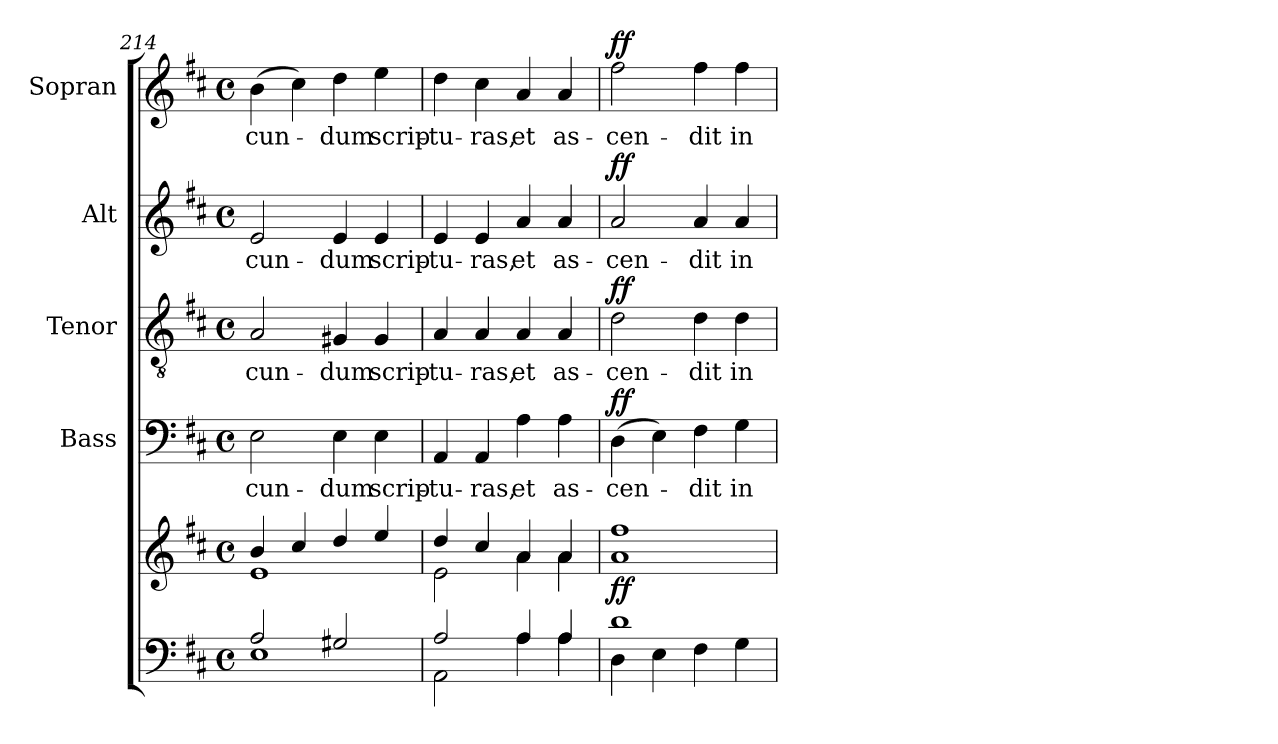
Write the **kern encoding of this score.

**kern	**kern	**dynam	**kern	**text	**dynam	**kern	**text	**dynam	**kern	**text	**dynam	**kern	**text	**dynam
*part5	*part5	*part5	*part4	*part4	*part4	*part3	*part3	*part3	*part2	*part2	*part2	*part1	*part1	*part1
*staff6	*staff5	*staff5/6	*staff4	*staff4	*staff4	*staff3	*staff3	*staff3	*staff2	*staff2	*staff2	*staff1	*staff1	*staff1
*	*	*	*I"Bass	*	*	*I"Tenor	*	*	*I"Alt	*	*	*I"Sopran	*	*
*	*	*	*I'B.	*	*	*I'T.	*	*	*I'A.	*	*	*I'S.	*	*
*clefF4	*clefG2	*	*clefF4	*	*	*clefGv2	*	*	*clefG2	*	*	*clefG2	*	*
*k[f#c#]	*k[f#c#]	*	*k[f#c#]	*	*	*k[f#c#]	*	*	*k[f#c#]	*	*	*k[f#c#]	*	*
*D:	*D:	*	*D:	*	*	*D:	*	*	*D:	*	*	*D:	*	*
*M4/4	*M4/4	*	*M4/4	*	*	*M4/4	*	*	*M4/4	*	*	*M4/4	*	*
*met(c)	*met(c)	*	*met(c)	*	*	*met(c)	*	*	*met(c)	*	*	*met(c)	*	*
=214	=214	=214	=214	=214	=214	=214	=214	=214	=214	=214	=214	=214	=214	=214
*^	*^	*	*	*	*	*	*	*	*	*	*	*	*	*
!	!	!	!	!	!	!LO:LY:b	!	!	!LO:LY:b	!	!	!LO:LY:b	!	!	!LO:LY:b	!
2A/	1E	4b/	1e	.	2E\	-cun-	.	2A/	-cun-	.	2e/	-cun-	.	(>4b\	-cun-	.
.	.	4cc#/	.	.	.	.	.	.	.	.	.	.	.	4cc#\)	.	.
!	!	!	!	!	!	!LO:LY:b	!	!	!LO:LY:b	!	!	!LO:LY:b	!	!	!LO:LY:b	!
2G#X/	.	4dd/	.	.	4E\	-dum	.	4G#X/	-dum	.	4e/	-dum	.	4dd\	-dum	.
!	!	!	!	!	!	!LO:LY:b	!	!	!LO:LY:b	!	!	!LO:LY:b	!	!	!LO:LY:b	!
.	.	4ee/	.	.	4E\	scrip-	.	4G#/	scrip-	.	4e/	scrip-	.	4ee\	scrip-	.
!!LO:LB:g=z
=215	=215	=215	=215	=215	=215	=215	=215	=215	=215	=215	=215	=215	=215	=215	=215	=215
!	!	!	!	!	!	!LO:LY:b	!	!	!LO:LY:b	!	!	!LO:LY:b	!	!	!LO:LY:b	!
2A/	2AA\	4dd/	2e\	.	4AA/	-tu-	.	4A/	-tu-	.	4e/	-tu-	.	4dd\	-tu-	.
!	!	!	!	!	!	!LO:LY:b	!	!	!LO:LY:b	!	!	!LO:LY:b	!	!	!LO:LY:b	!
.	.	4cc#/	.	.	4AA/	-ras,	.	4A/	-ras,	.	4e/	-ras,	.	4cc#\	-ras,	.
!	!	!	!	!	!	!LO:LY:b	!	!	!LO:LY:b	!	!	!LO:LY:b	!	!	!LO:LY:b	!
4A/	4A\	4a/	4a\	.	4A\	et	.	4A/	et	.	4a/	et	.	4a/	et	.
!	!	!	!	!	!	!LO:LY:b	!	!	!LO:LY:b	!	!	!LO:LY:b	!	!	!LO:LY:b	!
4A/	4A\	4a/	4a\	.	4A\	as-	.	4A/	as-	.	4a/	as-	.	4a/	as-	.
=216	=216	=216	=216	=216	=216	=216	=216	=216	=216	=216	=216	=216	=216	=216	=216	=216
!	!	!	!	!LO:DY:b	!	!LO:LY:b	!LO:DY:a	!	!LO:LY:b	!LO:DY:a	!	!LO:LY:b	!LO:DY:a	!	!LO:LY:b	!LO:DY:a
1d	4D\	1ff#	1a	ff	(>4D\	-cen-	ff	2d\	-cen-	ff	2a/	-cen-	ff	2ff#\	-cen-	ff
.	4E\	.	.	.	4E\)	.	.	.	.	.	.	.	.	.	.	.
!	!	!	!	!	!	!LO:LY:b	!	!	!LO:LY:b	!	!	!LO:LY:b	!	!	!LO:LY:b	!
.	4F#\	.	.	.	4F#\	-dit	.	4d\	-dit	.	4a/	-dit	.	4ff#\	-dit	.
!	!	!	!	!	!	!LO:LY:b	!	!	!LO:LY:b	!	!	!LO:LY:b	!	!	!LO:LY:b	!
.	4G\	.	.	.	4G\	in	.	4d\	in	.	4a/	in	.	4ff#\	in	.
*v	*v	*	*	*	*	*	*	*	*	*	*	*	*	*	*	*
*	*v	*v	*	*	*	*	*	*	*	*	*	*	*	*	*
=	=	=	=	=	=	=	=	=	=	=	=	=	=	=
*-	*-	*-	*-	*-	*-	*-	*-	*-	*-	*-	*-	*-	*-	*-
